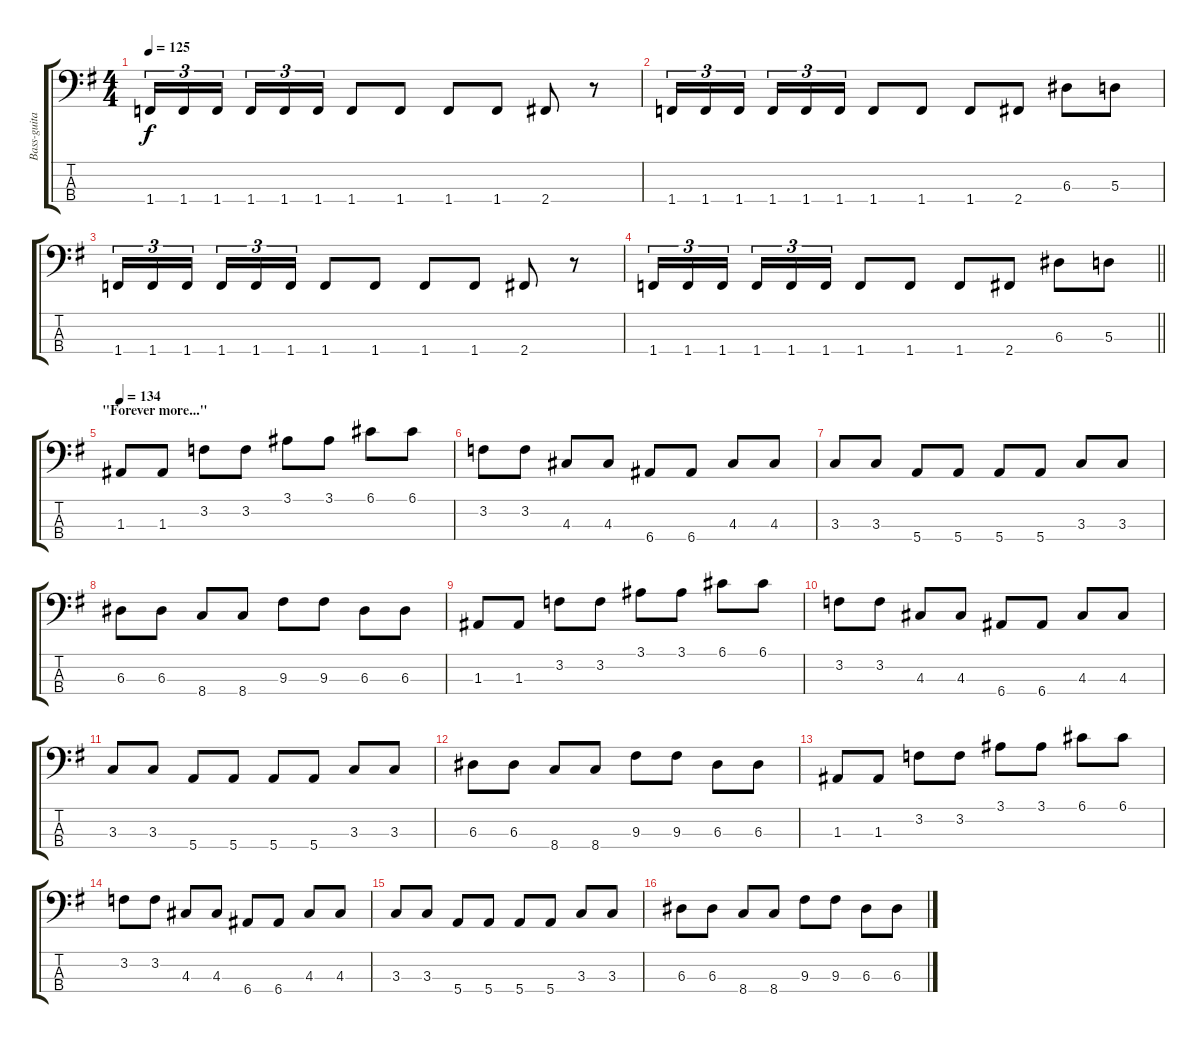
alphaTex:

\track ("Bass-guitar - Snowy Shaw" "Bass-guita") {instrument electricbasspick}
\staff {score tabs}
\tuning (G2 D2 A1 E1) {hide}
\ts (4 4)
\tempo 125
\clef f4
\ks g
1.4.16{tu (3 2) dy f} 1.4.16{tu (3 2)} 1.4.16{tu (3 2)} 1.4.16{tu (3 2)} 1.4.16{tu (3 2)} 1.4.16{tu (3 2)} 1.4.8 1.4.8 1.4.8 1.4.8 2.4.8 r.8 |
1.4.16{tu (3 2)} 1.4.16{tu (3 2)} 1.4.16{tu (3 2)} 1.4.16{tu (3 2)} 1.4.16{tu (3 2)} 1.4.16{tu (3 2)} 1.4.8 1.4.8 1.4.8 2.4.8 6.3.8 5.3.8 |
1.4.16{tu (3 2)} 1.4.16{tu (3 2)} 1.4.16{tu (3 2)} 1.4.16{tu (3 2)} 1.4.16{tu (3 2)} 1.4.16{tu (3 2)} 1.4.8 1.4.8 1.4.8 1.4.8 2.4.8 r.8 |
\barLineRight lightlight
1.4.16{tu (3 2)} 1.4.16{tu (3 2)} 1.4.16{tu (3 2)} 1.4.16{tu (3 2)} 1.4.16{tu (3 2)} 1.4.16{tu (3 2)} 1.4.8 1.4.8 1.4.8 2.4.8 6.3.8 5.3.8 |
\section ("" "\"Forever more...\"")
\tempo 134
1.3.8 1.3.8 3.2.8 3.2.8 3.1.8 3.1.8 6.1.8 6.1.8 |
3.2.8 3.2.8 4.3.8 4.3.8 6.4.8 6.4.8 4.3.8 4.3.8 |
3.3.8 3.3.8 5.4.8 5.4.8 5.4.8 5.4.8 3.3.8 3.3.8 |
6.3.8 6.3.8 8.4.8 8.4.8 9.3.8 9.3.8 6.3.8 6.3.8 |
1.3.8 1.3.8 3.2.8 3.2.8 3.1.8 3.1.8 6.1.8 6.1.8 |
3.2.8 3.2.8 4.3.8 4.3.8 6.4.8 6.4.8 4.3.8 4.3.8 |
3.3.8 3.3.8 5.4.8 5.4.8 5.4.8 5.4.8 3.3.8 3.3.8 |
6.3.8 6.3.8 8.4.8 8.4.8 9.3.8 9.3.8 6.3.8 6.3.8 |
1.3.8 1.3.8 3.2.8 3.2.8 3.1.8 3.1.8 6.1.8 6.1.8 |
3.2.8 3.2.8 4.3.8 4.3.8 6.4.8 6.4.8 4.3.8 4.3.8 |
3.3.8 3.3.8 5.4.8 5.4.8 5.4.8 5.4.8 3.3.8 3.3.8 |
6.3.8 6.3.8 8.4.8 8.4.8 9.3.8 9.3.8 6.3.8 6.3.8
